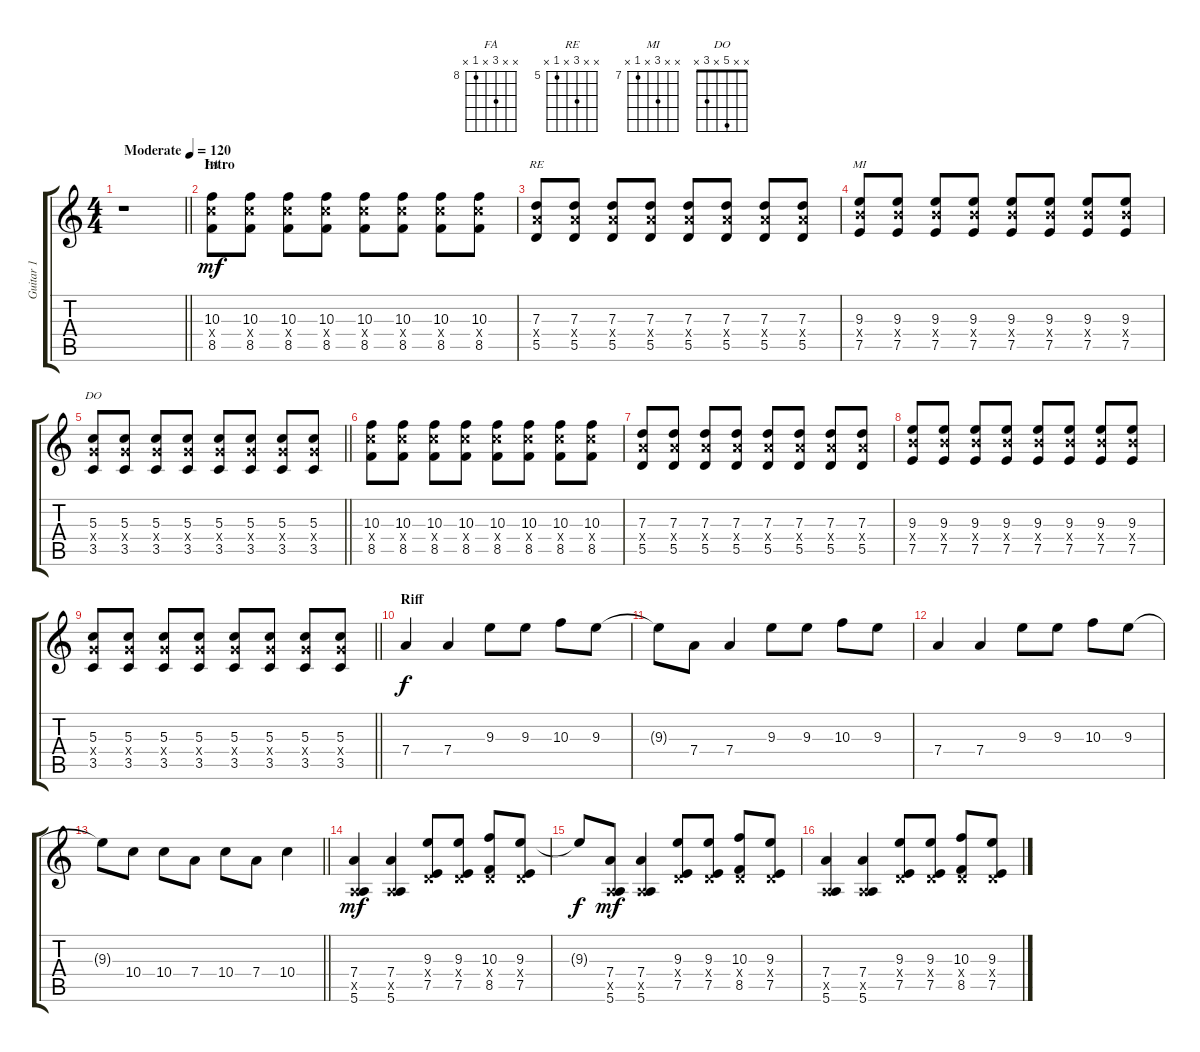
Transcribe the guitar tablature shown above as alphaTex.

\track ("Guitar 1" "Guitar 1") {instrument overdrivenguitar}
\staff {score tabs}
\tuning (E4 B3 G3 D3 A2 E2) {hide}
\chord ("FA" x x 10 x 8 x) {firstfret 8}
\chord ("RE" x x 7 x 5 x) {firstfret 5}
\chord ("MI" x x 9 x 7 x) {firstfret 7}
\chord ("DO" x x 5 x 3 x)
\ts (4 4)
\tempo (120 "Moderate")
\clef g2
\barLineRight lightlight
\ks c
r.1{dy mf instrument overdrivenguitar} |
\section ("" "Intro")
(10.3 10.4{x} 8.5).8{ch "FA"} (10.3 10.4{x} 8.5).8 (10.3 10.4{x} 8.5).8 (10.3 10.4{x} 8.5).8 (10.3 10.4{x} 8.5).8 (10.3 10.4{x} 8.5).8 (10.3 10.4{x} 8.5).8 (10.3 10.4{x} 8.5).8 |
(7.3 7.4{x} 5.5).8{ch "RE"} (7.3 7.4{x} 5.5).8 (7.3 7.4{x} 5.5).8 (7.3 7.4{x} 5.5).8 (7.3 7.4{x} 5.5).8 (7.3 7.4{x} 5.5).8 (7.3 7.4{x} 5.5).8 (7.3 7.4{x} 5.5).8 |
(9.3 9.4{x} 7.5).8{ch "MI"} (9.3 9.4{x} 7.5).8 (9.3 9.4{x} 7.5).8 (9.3 9.4{x} 7.5).8 (9.3 9.4{x} 7.5).8 (9.3 9.4{x} 7.5).8 (9.3 9.4{x} 7.5).8 (9.3 9.4{x} 7.5).8 |
\barLineRight lightlight
(5.3 5.4{x} 3.5).8{ch "DO"} (5.3 5.4{x} 3.5).8 (5.3 5.4{x} 3.5).8 (5.3 5.4{x} 3.5).8 (5.3 5.4{x} 3.5).8 (5.3 5.4{x} 3.5).8 (5.3 5.4{x} 3.5).8 (5.3 5.4{x} 3.5).8 |
(10.3 10.4{x} 8.5).8 (10.3 10.4{x} 8.5).8 (10.3 10.4{x} 8.5).8 (10.3 10.4{x} 8.5).8 (10.3 10.4{x} 8.5).8 (10.3 10.4{x} 8.5).8 (10.3 10.4{x} 8.5).8 (10.3 10.4{x} 8.5).8 |
(7.3 7.4{x} 5.5).8 (7.3 7.4{x} 5.5).8 (7.3 7.4{x} 5.5).8 (7.3 7.4{x} 5.5).8 (7.3 7.4{x} 5.5).8 (7.3 7.4{x} 5.5).8 (7.3 7.4{x} 5.5).8 (7.3 7.4{x} 5.5).8 |
(9.3 9.4{x} 7.5).8 (9.3 9.4{x} 7.5).8 (9.3 9.4{x} 7.5).8 (9.3 9.4{x} 7.5).8 (9.3 9.4{x} 7.5).8 (9.3 9.4{x} 7.5).8 (9.3 9.4{x} 7.5).8 (9.3 9.4{x} 7.5).8 |
\barLineRight lightlight
(5.3 5.4{x} 3.5).8 (5.3 5.4{x} 3.5).8 (5.3 5.4{x} 3.5).8 (5.3 5.4{x} 3.5).8 (5.3 5.4{x} 3.5).8 (5.3 5.4{x} 3.5).8 (5.3 5.4{x} 3.5).8 (5.3 5.4{x} 3.5).8 |
\section ("" "Riff")
7.4.4{dy f} 7.4.4 9.3.8 9.3.8 10.3.8 9.3.8 |
9.3{t}.8 7.4.8 7.4.4 9.3.8 9.3.8 10.3.8 9.3.8 |
7.4.4 7.4.4 9.3.8 9.3.8 10.3.8 9.3.8 |
\barLineRight lightlight
9.3{t}.8 10.4.8 10.4.8 7.4.8 10.4.8 7.4.8 10.4.4 |
(7.4 0.5{x} 5.6).4{dy mf} (7.4 0.5{x} 5.6).4 (9.3 0.4{x} 7.5).8 (9.3 0.4{x} 7.5).8 (10.3 0.4{x} 8.5).8 (9.3 0.4{x} 7.5).8 |
9.3{t}.8{dy f} (7.4 0.5{x} 5.6).8{dy mf} (7.4 0.5{x} 5.6).4 (9.3 0.4{x} 7.5).8 (9.3 0.4{x} 7.5).8 (10.3 0.4{x} 8.5).8 (9.3 0.4{x} 7.5).8 |
(7.4 0.5{x} 5.6).4 (7.4 0.5{x} 5.6).4 (9.3 0.4{x} 7.5).8 (9.3 0.4{x} 7.5).8 (10.3 0.4{x} 8.5).8 (9.3 0.4{x} 7.5).8
